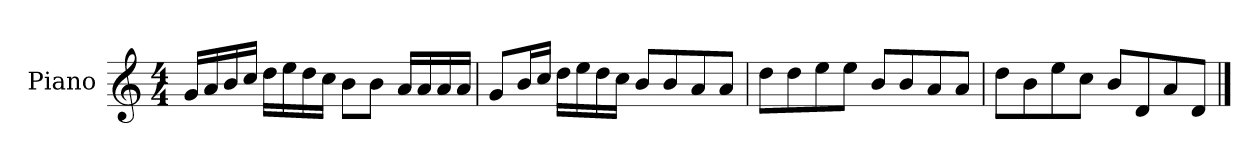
**kern
*part1
*staff1
*I"Piano
*I'P-no
*clefG2
*k[]
*M4/4
*MM90
=1
16g/LL
16a/
16b/
16cc/JJ
16dd\LL
16ee\
16dd\
16cc\JJ
8b\L
8b\J
16a/LL
16a/
16a/
16a/JJ
=2
8g/L
16b/L
16cc/JJ
16dd\LL
16ee\
16dd\
16cc\JJ
8b/L
8b/
8a/
8a/J
=3
8dd\L
8dd\
8ee\
8ee\J
8b/L
8b/
8a/
8a/J
=4
8dd\L
8b\
8ee\
8cc\J
8b/L
8d/
8a/
8d/J
==
*-
